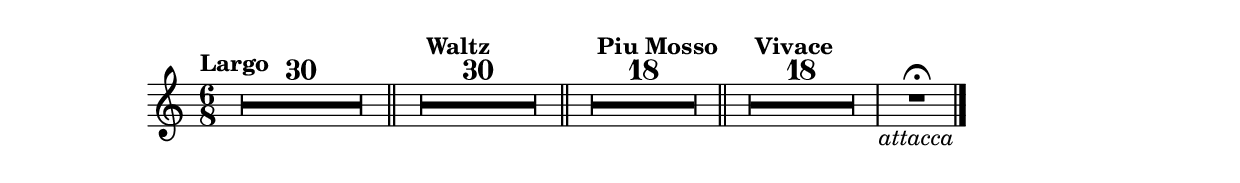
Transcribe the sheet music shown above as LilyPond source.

\version "2.12.3"

\new Staff {
    \clef treble
    \time 6/8
    \tempo "Largo"
    \compressFullBarRests
    R2.*30 \bar "||"
    \tempo "Waltz"
    R2.*30 \bar "||"
    \tempo "Piu Mosso"
    R2.*18 \bar "||"
    \tempo "Vivace"
    R2.*18
    R2. ^\fermataMarkup _\markup {\italic "attacca"}   \bar "|."
}
